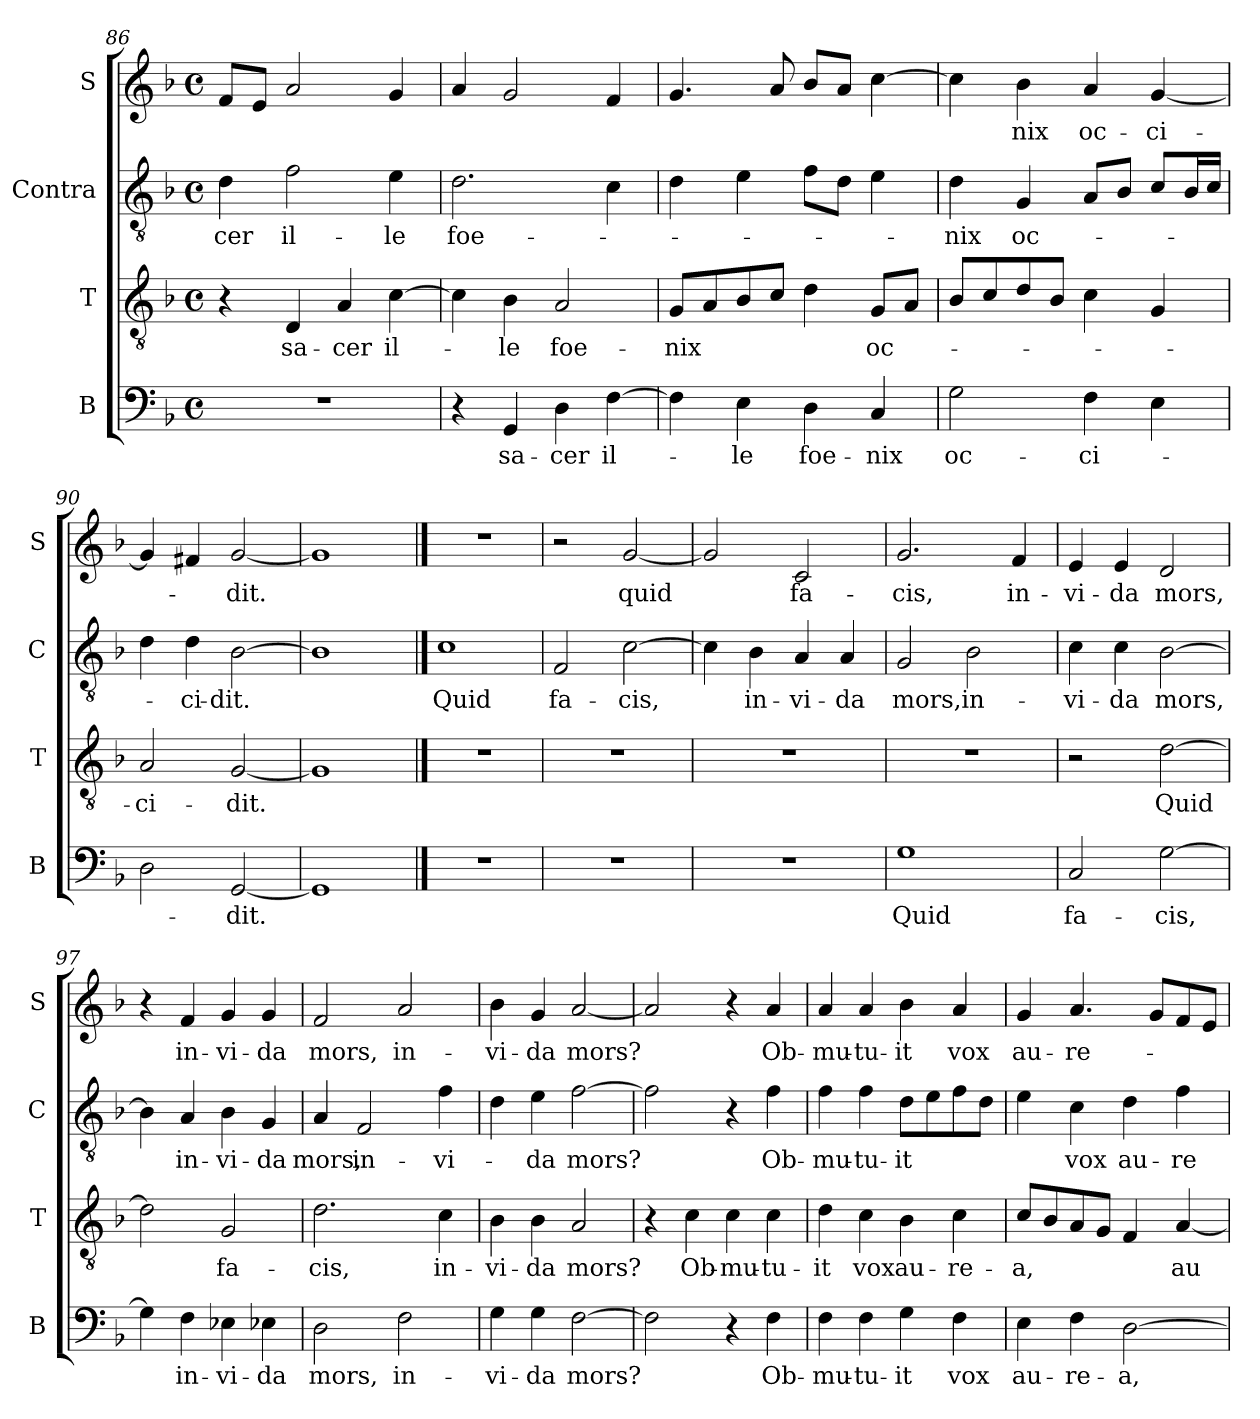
**kern	**text	**kern	**text	**kern	**text	**kern	**text
*part4	*part4	*part3	*part3	*part2	*part2	*part1	*part1
*staff4	*staff4	*staff3	*staff3	*staff2	*staff2	*staff1	*staff1
*I"B	*	*I"T	*	*I"Contra	*	*I"S	*
*I'B	*	*I'T	*	*I'C	*	*I'S	*
*clefF4	*	*clefGv2	*	*clefGv2	*	*clefG2	*
*k[b-]	*	*k[b-]	*	*k[b-]	*	*k[b-]	*
*M4/4	*	*M4/4	*	*M4/4	*	*M4/4	*
*met(c)	*	*met(c)	*	*met(c)	*	*met(c)	*
=86	=86	=86	=86	=86	=86	=86	=86
1r	.	4r	.	4d\	-cer	8f/L	.
.	.	.	.	.	.	8e/J	.
.	.	4D/	sa-	2f\	il-	2a/	.
.	.	4A/	-cer	.	.	.	.
.	.	[4c\	il-	4e\	-le	4g/	.
=87	=87	=87	=87	=87	=87	=87	=87
4r	.	4c\]	.	2.d\	foe-	4a/	.
4GG/	sa-	4B-\	-le	.	.	2g/	.
4D\	-cer	2A/	foe-	.	.	.	.
[4F\	il-	.	.	4c\	.	4f/	.
=88	=88	=88	=88	=88	=88	=88	=88
4F\]	.	8G/L	-nix	4d\	.	4.g/	.
.	.	8A/	.	.	.	.	.
4E\	-le	8B-/	.	4e\	.	.	.
.	.	8c/J	.	.	.	8a/	.
4D\	foe-	4d\	.	8f\L	.	8b-/L	.
.	.	.	.	8d\J	.	8a/J	.
4C/	-nix	8G/L	oc-	4e\	.	[4cc\	.
.	.	8A/J	.	.	.	.	.
=89	=89	=89	=89	=89	=89	=89	=89
2G\	oc-	8B-/L	.	4d\	-nix	4cc\]	.
.	.	8c/	.	.	.	.	.
.	.	8d/	.	4G/	oc-	4b-\	-nix
.	.	8B-/J	.	.	.	.	.
4F\	ci-	4c\	.	8A/L	.	4a/	oc-
.	.	.	.	8B-/J	.	.	.
4E\	.	4G/	.	8c/L	.	[4g/	-ci-
.	.	.	.	16B-/L	.	.	.
.	.	.	.	16c/JJ	.	.	.
=90	=90	=90	=90	=90	=90	=90	=90
2D\	.	2A/	-ci-	4d\	.	4g/]	.
.	.	.	.	4d\	-ci-	4f#X/	.
[2GG/	-dit.	[2G/	-dit.	[2B-\	-dit.	[2g/	-dit.
=91	=91	=91	=91	=91	=91	=91	=91
1GG]	.	1G]	.	1B-]	.	1g]	.
==92	==92	==92	==92	==92	==92	==92	==92
1r	.	1r	.	1c	Quid	1r	.
=93	=93	=93	=93	=93	=93	=93	=93
1r	.	1r	.	2F/	fa-	2r	.
.	.	.	.	[2c\	-cis,	[2g/	quid
=94	=94	=94	=94	=94	=94	=94	=94
1r	.	1r	.	4c\]	.	2g/]	.
.	.	.	.	4B-\	in-	.	.
.	.	.	.	4A/	-vi-	2c/	fa-
.	.	.	.	4A/	-da	.	.
=95	=95	=95	=95	=95	=95	=95	=95
1G	Quid	1r	.	2G/	mors,	2.g/	-cis,
.	.	.	.	2B-\	in-	.	.
.	.	.	.	.	.	4f/	in-
=96	=96	=96	=96	=96	=96	=96	=96
2C/	fa-	2r	.	4c\	-vi-	4e/	-vi-
.	.	.	.	4c\	-da	4e/	-da
[2G\	-cis,	[2d\	Quid	[2B-\	mors,	2d/	mors,
=97	=97	=97	=97	=97	=97	=97	=97
4G\]	.	2d\]	.	4B-\]	.	4r	.
4F\	in-	.	.	4A/	in-	4f/	in-
4E-X\	-vi-	2G/	fa-	4B-\	-vi-	4g/	-vi-
4E-X\	-da	.	.	4G/	da	4g/	-da
=98	=98	=98	=98	=98	=98	=98	=98
2D\	mors,	2.d\	-cis,	4A/	mors,	2f/	mors,
.	.	.	.	2F/	in-	.	.
2F\	in-	.	.	.	.	2a/	in-
.	.	4c\	in-	4f\	vi-	.	.
=99	=99	=99	=99	=99	=99	=99	=99
4G\	-vi-	4B-\	-vi-	4d\	.	4b-\	-vi-
4G\	-da	4B-\	-da	4e\	-da	4g/	-da
[2F\	mors?	2A/	mors?	[2f\	mors?	[2a/	mors?
=100	=100	=100	=100	=100	=100	=100	=100
2F\]	.	4r	.	2f\]	.	2a/]	.
.	.	4c\	Ob-	.	.	.	.
4r	.	4c\	-mu-	4r	.	4r	.
4F\	Ob-	4c\	-tu-	4f\	Ob-	4a/	Ob-
=101	=101	=101	=101	=101	=101	=101	=101
4F\	-mu-	4d\	-it	4f\	-mu-	4a/	-mu-
4F\	-tu-	4c\	vox	4f\	-tu-	4a/	-tu-
4G\	-it	4B-\	au-	8d\L	-it	4b-\	-it
.	.	.	.	8e\	.	.	.
4F\	vox	4c\	-re-	8f\	.	4a/	vox
.	.	.	.	8d\J	.	.	.
=102	=102	=102	=102	=102	=102	=102	=102
4E\	au-	8c/L	-a,	4e\	.	4g/	au-
.	.	8B-/	.	.	.	.	.
4F\	-re-	8A/	.	4c\	vox	4.a/	-re-
.	.	8G/J	.	.	.	.	.
[2D\	-a,	4F/	.	4d\	au-	.	.
.	.	.	.	.	.	8g/L	.
.	.	[4A/	au-	4f\	-re-	8f/	.
.	.	.	.	.	.	8e/J	.
=	=	=	=	=	=	=	=
*-	*-	*-	*-	*-	*-	*-	*-
